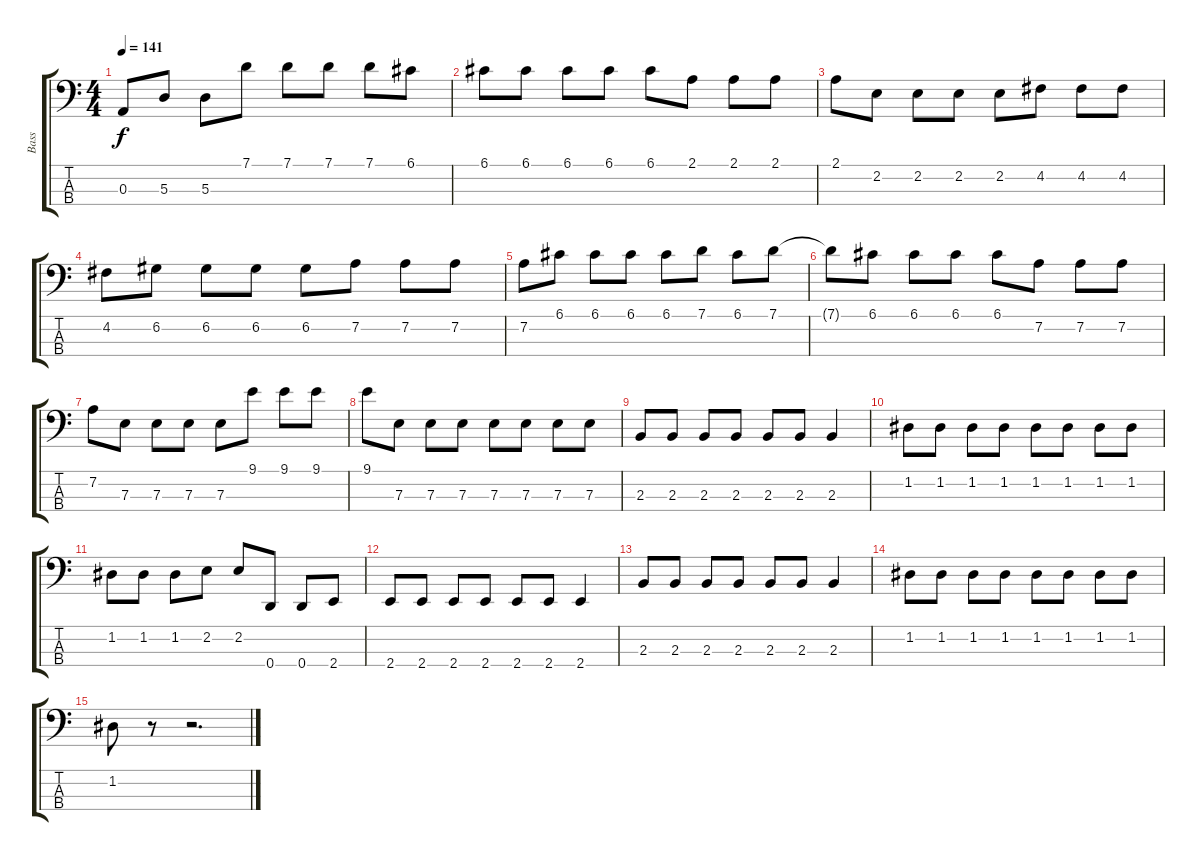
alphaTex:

\track ("Bass" "Bass") {instrument electricbasspick}
\staff {score tabs}
\tuning (G2 D2 A1 D1) {hide}
\ts (4 4)
\tempo 141
\clef f4
\ks c
0.3.8{dy f} 5.3.8 5.3.8 7.1.8 7.1.8 7.1.8 7.1.8 6.1.8 |
6.1.8 6.1.8 6.1.8 6.1.8 6.1.8 2.1.8 2.1.8 2.1.8 |
2.1.8 2.2.8 2.2.8 2.2.8 2.2.8 4.2.8 4.2.8 4.2.8 |
4.2.8 6.2.8 6.2.8 6.2.8 6.2.8 7.2.8 7.2.8 7.2.8 |
7.2.8 6.1.8 6.1.8 6.1.8 6.1.8 7.1.8 6.1.8 7.1.8 |
7.1{t}.8 6.1.8 6.1.8 6.1.8 6.1.8 7.2.8 7.2.8 7.2.8 |
7.2.8 7.3.8 7.3.8 7.3.8 7.3.8 9.1.8 9.1.8 9.1.8 |
9.1.8 7.3.8 7.3.8 7.3.8 7.3.8 7.3.8 7.3.8 7.3.8 |
2.3.8 2.3.8 2.3.8 2.3.8 2.3.8 2.3.8 2.3.4 |
1.2.8 1.2.8 1.2.8 1.2.8 1.2.8 1.2.8 1.2.8 1.2.8 |
1.2.8 1.2.8 1.2.8 2.2.8 2.2.8 0.4.8 0.4.8 2.4.8 |
2.4.8 2.4.8 2.4.8 2.4.8 2.4.8 2.4.8 2.4.4 |
2.3.8 2.3.8 2.3.8 2.3.8 2.3.8 2.3.8 2.3.4 |
1.2.8 1.2.8 1.2.8 1.2.8 1.2.8 1.2.8 1.2.8 1.2.8 |
1.2.8 r.8 r.2{d}
